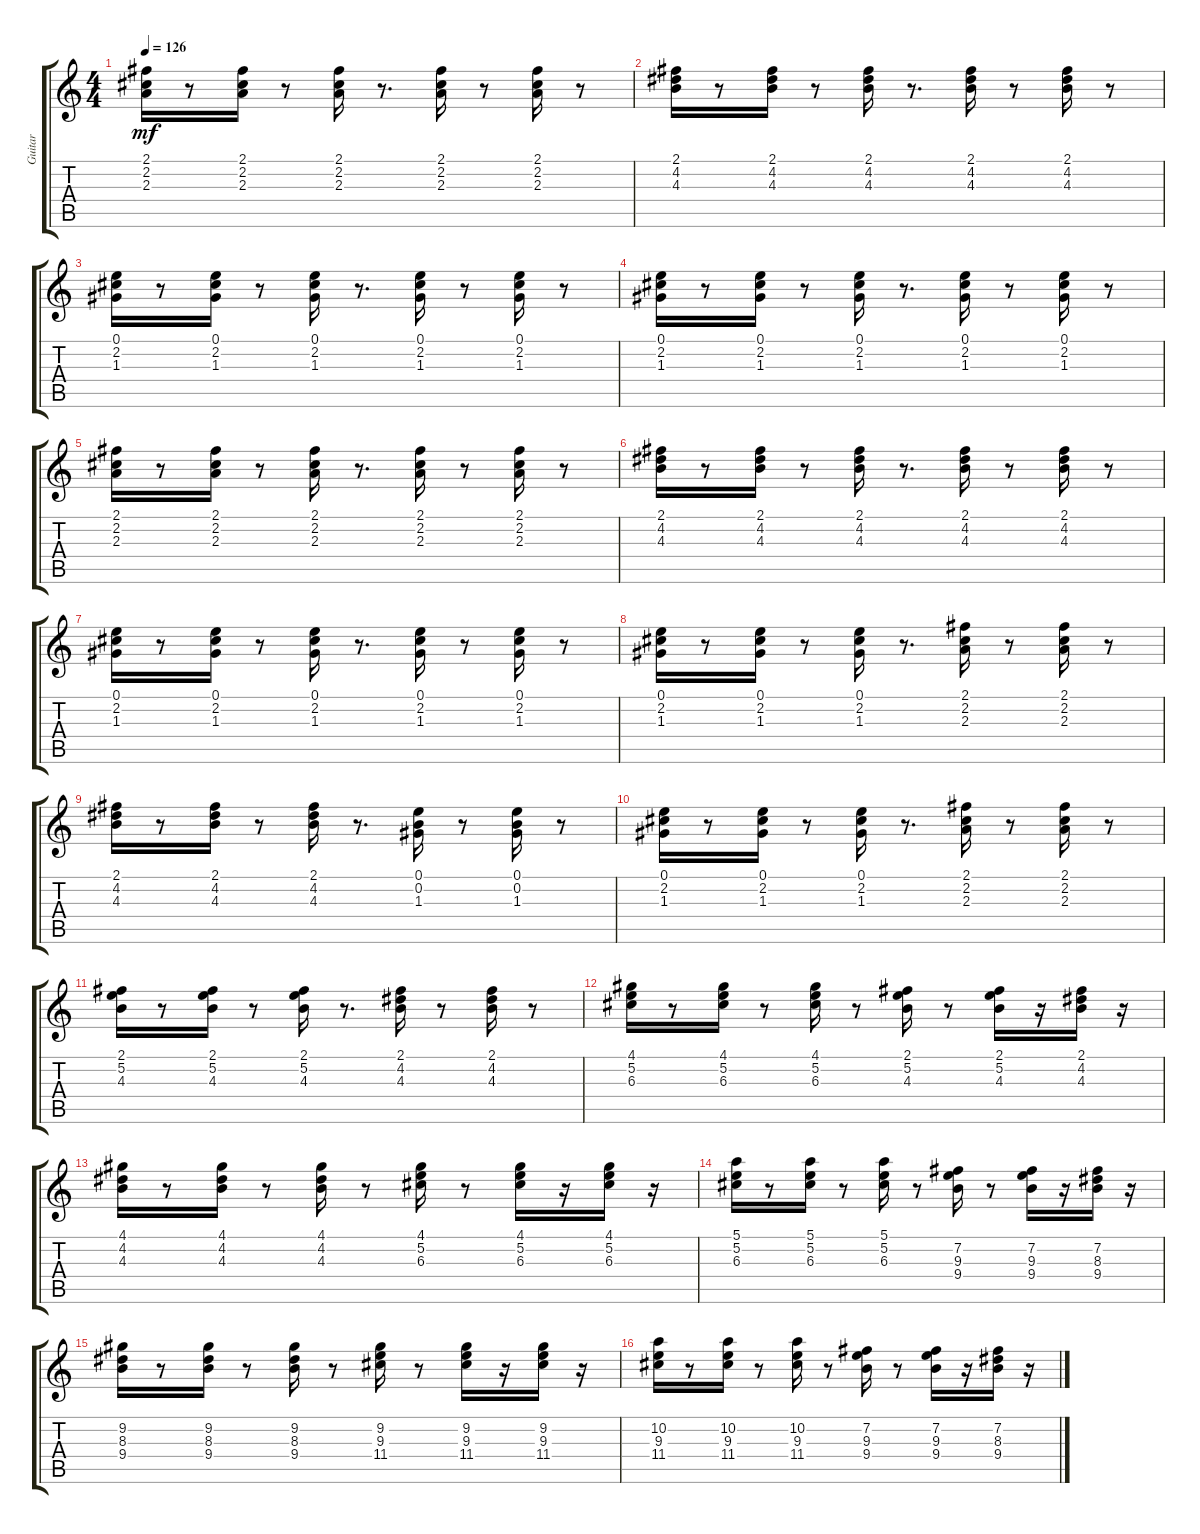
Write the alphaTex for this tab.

\track ("Guitar" "Guitar") {instrument acousticguitarsteel}
\staff {score tabs}
\tuning (E4 B3 G3 D3 A2 E2) {hide}
\ts (4 4)
\tempo 126
\clef g2
\ks c
(2.1 2.2 2.3).16{dy mf} r.8 (2.1 2.2 2.3).16 r.8 (2.1 2.2 2.3).16 r.8{d} (2.1 2.2 2.3).16 r.8 (2.1 2.2 2.3).16 r.8 |
(2.1 4.2 4.3).16 r.8 (2.1 4.2 4.3).16 r.8 (2.1 4.2 4.3).16 r.8{d} (2.1 4.2 4.3).16 r.8 (2.1 4.2 4.3).16 r.8 |
(0.1 2.2 1.3).16 r.8 (0.1 2.2 1.3).16 r.8 (0.1 2.2 1.3).16 r.8{d} (0.1 2.2 1.3).16 r.8 (0.1 2.2 1.3).16 r.8 |
(0.1 2.2 1.3).16 r.8 (0.1 2.2 1.3).16 r.8 (0.1 2.2 1.3).16 r.8{d} (0.1 2.2 1.3).16 r.8 (0.1 2.2 1.3).16 r.8 |
(2.1 2.2 2.3).16 r.8 (2.1 2.2 2.3).16 r.8 (2.1 2.2 2.3).16 r.8{d} (2.1 2.2 2.3).16 r.8 (2.1 2.2 2.3).16 r.8 |
(2.1 4.2 4.3).16 r.8 (2.1 4.2 4.3).16 r.8 (2.1 4.2 4.3).16 r.8{d} (2.1 4.2 4.3).16 r.8 (2.1 4.2 4.3).16 r.8 |
(0.1 2.2 1.3).16 r.8 (0.1 2.2 1.3).16 r.8 (0.1 2.2 1.3).16 r.8{d} (0.1 2.2 1.3).16 r.8 (0.1 2.2 1.3).16 r.8 |
(0.1 2.2 1.3).16 r.8 (0.1 2.2 1.3).16 r.8 (0.1 2.2 1.3).16 r.8{d} (2.1 2.2 2.3).16 r.8 (2.1 2.2 2.3).16 r.8 |
(2.1 4.2 4.3).16 r.8 (2.1 4.2 4.3).16 r.8 (2.1 4.2 4.3).16 r.8{d} (0.1 0.2 1.3).16 r.8 (0.1 0.2 1.3).16 r.8 |
(0.1 2.2 1.3).16 r.8 (0.1 2.2 1.3).16 r.8 (0.1 2.2 1.3).16 r.8{d} (2.1 2.2 2.3).16 r.8 (2.1 2.2 2.3).16 r.8 |
(2.1 5.2 4.3).16 r.8 (2.1 5.2 4.3).16 r.8 (2.1 5.2 4.3).16 r.8{d} (2.1 4.2 4.3).16 r.8 (2.1 4.2 4.3).16 r.8 |
(4.1 5.2 6.3).16 r.8 (4.1 5.2 6.3).16 r.8 (4.1 5.2 6.3).16 r.8 (2.1 5.2 4.3).16 r.8 (2.1 5.2 4.3).16 r.16 (2.1 4.2 4.3).16 r.16 |
(4.1 4.2 4.3).16 r.8 (4.1 4.2 4.3).16 r.8 (4.1 4.2 4.3).16 r.8 (4.1 5.2 6.3).16 r.8 (4.1 5.2 6.3).16 r.16 (4.1 5.2 6.3).16 r.16 |
(5.1 5.2 6.3).16 r.8 (5.1 5.2 6.3).16 r.8 (5.1 5.2 6.3).16 r.8 (7.2 9.3 9.4).16 r.8 (7.2 9.3 9.4).16 r.16 (7.2 8.3 9.4).16 r.16 |
(9.2 8.3 9.4).16 r.8 (9.2 8.3 9.4).16 r.8 (9.2 8.3 9.4).16 r.8 (9.2 9.3 11.4).16 r.8 (9.2 9.3 11.4).16 r.16 (9.2 9.3 11.4).16 r.16 |
(10.2 9.3 11.4).16 r.8 (10.2 9.3 11.4).16 r.8 (10.2 9.3 11.4).16 r.8 (7.2 9.3 9.4).16 r.8 (7.2 9.3 9.4).16 r.16 (7.2 8.3 9.4).16 r.16
